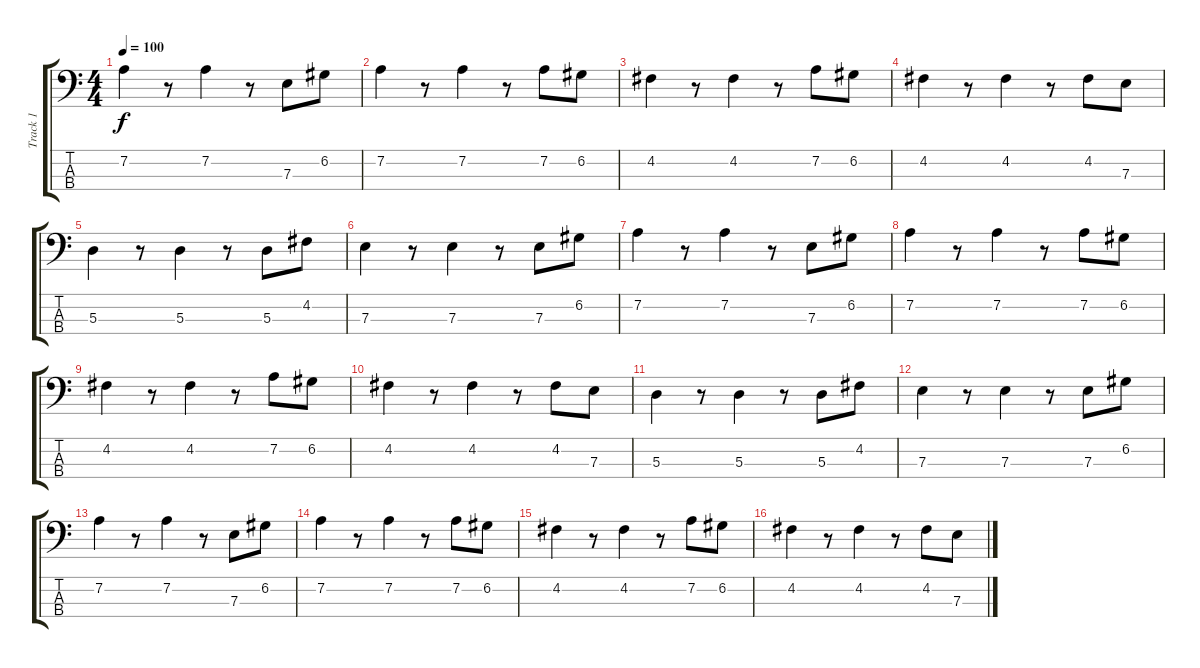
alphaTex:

\track ("Track 1" "Track 1") {instrument slapbass1}
\staff {score tabs}
\tuning (G2 D2 A1 E1) {hide}
\ts (4 4)
\tempo 100
\clef f4
\ks c
7.2.4{dy f} r.8 7.2.4 r.8 7.3.8 6.2.8 |
7.2.4 r.8 7.2.4 r.8 7.2.8 6.2.8 |
4.2.4 r.8 4.2.4 r.8 7.2.8 6.2.8 |
4.2.4 r.8 4.2.4 r.8 4.2.8 7.3.8 |
5.3.4 r.8 5.3.4 r.8 5.3.8 4.2.8 |
7.3.4 r.8 7.3.4 r.8 7.3.8 6.2.8 |
7.2.4 r.8 7.2.4 r.8 7.3.8 6.2.8 |
7.2.4 r.8 7.2.4 r.8 7.2.8 6.2.8 |
4.2.4 r.8 4.2.4 r.8 7.2.8 6.2.8 |
4.2.4 r.8 4.2.4 r.8 4.2.8 7.3.8 |
5.3.4 r.8 5.3.4 r.8 5.3.8 4.2.8 |
7.3.4 r.8 7.3.4 r.8 7.3.8 6.2.8 |
7.2.4 r.8 7.2.4 r.8 7.3.8 6.2.8 |
7.2.4 r.8 7.2.4 r.8 7.2.8 6.2.8 |
4.2.4 r.8 4.2.4 r.8 7.2.8 6.2.8 |
4.2.4 r.8 4.2.4 r.8 4.2.8 7.3.8
